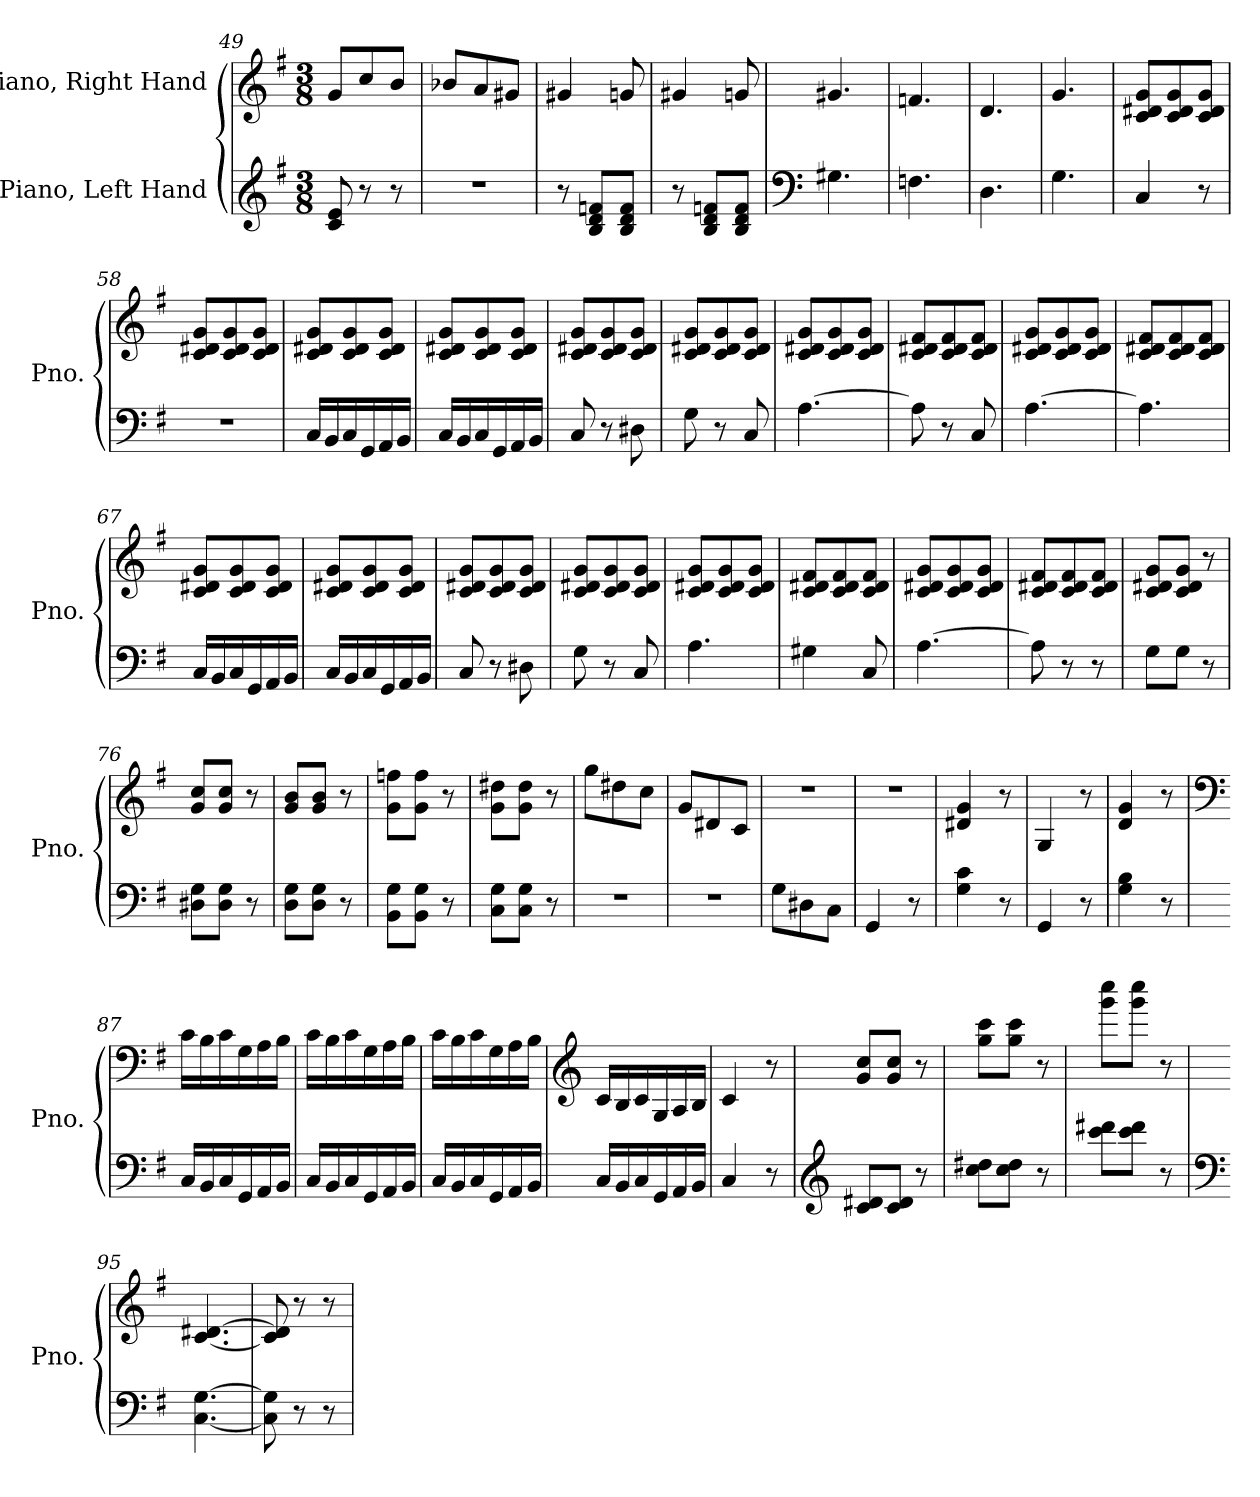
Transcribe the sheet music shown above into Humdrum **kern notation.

**kern	**kern
*part2	*part1
*staff2	*staff1
*I"Piano, Left Hand	*I"Piano, Right Hand
*I'Pno.	*I'Pno.
*clefG2	*clefG2
*k[f#]	*k[f#]
*M3/8	*M3/8
=49	=49
8c/ 8e/	8g/L
8r	8cc/
8r	8b/J
!!LO:LB:g=z
=50	=50
4.r	8b-X/L
.	8a/
.	8g#X/J
=51	=51
8r	4g#X/
8B/ 8d/ 8fn/L	.
8B/ 8d/ 8f/J	8gn/
=52	=52
8r	4g#X/
8B/ 8d/ 8fn/L	.
8B/ 8d/ 8f/J	8gn/
=53	=53
*clefF4	*
4.G#X\	4.g#X/
=54	=54
4.Fn\	4.fn/
=55	=55
4.D\	4.d/
=56	=56
4.G\	4.g/
=57	=57
4C/	8c/ 8d#X/ 8g/L
.	8c/ 8d#/ 8g/
8r	8c/ 8d#/ 8g/J
!!LO:LB:g=z
=58	=58
4.r	8c/ 8d#X/ 8g/L
.	8c/ 8d#/ 8g/
.	8c/ 8d#/ 8g/J
=59	=59
16C/LL	8c/ 8d#X/ 8g/L
16BB/	.
16C/	8c/ 8d#/ 8g/
16GG/	.
16AA/	8c/ 8d#/ 8g/J
16BB/JJ	.
=60	=60
16C/LL	8c/ 8d#X/ 8g/L
16BB/	.
16C/	8c/ 8d#/ 8g/
16GG/	.
16AA/	8c/ 8d#/ 8g/J
16BB/JJ	.
=61	=61
8C/	8c/ 8d#X/ 8g/L
8r	8c/ 8d#/ 8g/
8D#X\	8c/ 8d#/ 8g/J
=62	=62
8G\	8c/ 8d#X/ 8g/L
8r	8c/ 8d#/ 8g/
8C/	8c/ 8d#/ 8g/J
=63	=63
[4.A\	8c/ 8d#X/ 8g/L
.	8c/ 8d#/ 8g/
.	8c/ 8d#/ 8g/J
!!LO:LB:g=z
=64	=64
8A\]	8c/ 8d#X/ 8f#/L
8r	8c/ 8d#/ 8f#/
8C/	8c/ 8d#/ 8f#/J
=65	=65
[4.A\	8c/ 8d#X/ 8g/L
.	8c/ 8d#/ 8g/
.	8c/ 8d#/ 8g/J
=66	=66
4.A\]	8c/ 8d#X/ 8f#/L
.	8c/ 8d#/ 8f#/
.	8c/ 8d#/ 8f#/J
=67	=67
16C/LL	8c/ 8d#X/ 8g/L
16BB/	.
16C/	8c/ 8d#/ 8g/
16GG/	.
16AA/	8c/ 8d#/ 8g/J
16BB/JJ	.
=68	=68
16C/LL	8c/ 8d#X/ 8g/L
16BB/	.
16C/	8c/ 8d#/ 8g/
16GG/	.
16AA/	8c/ 8d#/ 8g/J
16BB/JJ	.
=69	=69
8C/	8c/ 8d#X/ 8g/L
8r	8c/ 8d#/ 8g/
8D#X\	8c/ 8d#/ 8g/J
!!LO:LB:g=z
=70	=70
8G\	8c/ 8d#X/ 8g/L
8r	8c/ 8d#/ 8g/
8C/	8c/ 8d#/ 8g/J
=71	=71
4.A\	8c/ 8d#X/ 8g/L
.	8c/ 8d#/ 8g/
.	8c/ 8d#/ 8g/J
=72	=72
4G#X\	8c/ 8d#X/ 8f#/L
.	8c/ 8d#/ 8f#/
8C/	8c/ 8d#/ 8f#/J
=73	=73
[4.A\	8c/ 8d#X/ 8g/L
.	8c/ 8d#/ 8g/
.	8c/ 8d#/ 8g/J
=74	=74
8A\]	8c/ 8d#X/ 8f#/L
8r	8c/ 8d#/ 8f#/
8r	8c/ 8d#/ 8f#/J
=75	=75
8G\L	8c/ 8d#X/ 8g/L
8G\J	8c/ 8d#/ 8g/J
8r	8r
!!LO:LB:g=z
=76	=76
8D#X\ 8G\L	8g/ 8cc/L
8D#\ 8G\J	8g/ 8cc/J
8r	8r
=77	=77
8D\ 8G\L	8g/ 8b/L
8D\ 8G\J	8g/ 8b/J
8r	8r
=78	=78
8BB\ 8G\L	8g\ 8ffn\L
8BB\ 8G\J	8g\ 8ff\J
8r	8r
=79	=79
8C\ 8G\L	8g\ 8dd#X\L
8C\ 8G\J	8g\ 8dd#\J
8r	8r
=80	=80
4.r	8gg\L
.	8dd#X\
.	8cc\J
=81	=81
4.r	8g/L
.	8d#X/
.	8c/J
=82	=82
8G\L	4.r
8D#X\	.
8C\J	.
=83	=83
4GG/	4.r
8r	.
=84	=84
4G\ 4c\	4d#X/ 4g/
8r	8r
=85	=85
4GG/	4G/
8r	8r
!!LO:PB:g=z
=86	=86
4G\ 4B\	4d/ 4g/
8r	8r
=87	=87
*	*clefF4
16C/LL	16c\LL
16BB/	16B\
16C/	16c\
16GG/	16G\
16AA/	16A\
16BB/JJ	16B\JJ
=88	=88
16C/LL	16c\LL
16BB/	16B\
16C/	16c\
16GG/	16G\
16AA/	16A\
16BB/JJ	16B\JJ
=89	=89
16C/LL	16c\LL
16BB/	16B\
16C/	16c\
16GG/	16G\
16AA/	16A\
16BB/JJ	16B\JJ
=90	=90
*	*clefG2
16C/LL	16c/LL
16BB/	16B/
16C/	16c/
16GG/	16G/
16AA/	16A/
16BB/JJ	16B/JJ
=91	=91
4C/	4c/
8r	8r
!!LO:LB:g=z
=92	=92
*clefG2	*
8c/ 8d#X/L	8g/ 8cc/L
8c/ 8d#/J	8g/ 8cc/J
8r	8r
=93	=93
8cc\ 8dd#X\L	8gg\ 8ccc\L
8cc\ 8dd#\J	8gg\ 8ccc\J
8r	8r
=94	=94
8ccc\ 8ddd#X\L	8ggg\ 8cccc\L
8ccc\ 8ddd#\J	8ggg\ 8cccc\J
8r	8r
=95	=95
*clefF4	*
[4.C\ [4.G\	[4.c/ [4.d#X/
=96	=96
8C\] 8G\]	8c/] 8d#/]
8r	8r
8r	8r
=	=
*-	*-
